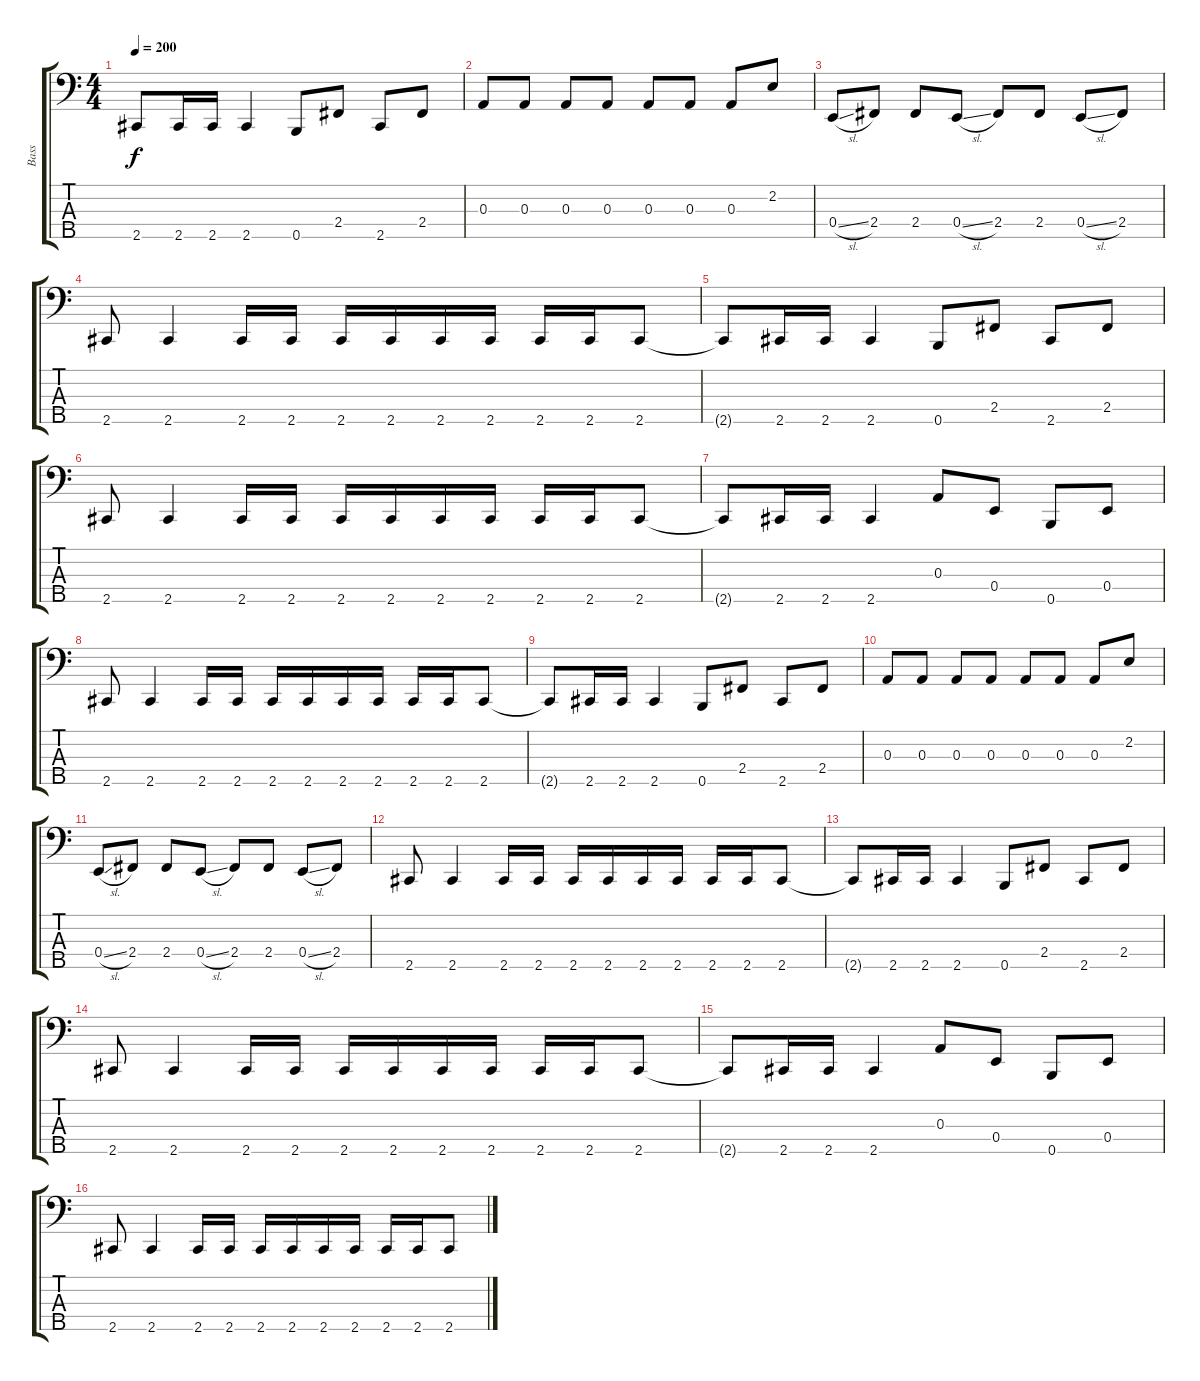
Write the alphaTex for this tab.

\track ("Bass" "Bass") {instrument electricbasspick}
\staff {score tabs}
\tuning (G2 D2 A1 E1 B0) {hide}
\ts (4 4)
\tempo 200
\clef f4
\ks c
2.5{t}.8{dy f} 2.5.16 2.5.16 2.5.4 0.5.8 2.4.8 2.5.8 2.4.8 |
0.3.8 0.3.8 0.3.8 0.3.8 0.3.8 0.3.8 0.3.8 2.2.8 |
0.4{sl}.8 2.4.8 2.4.8 0.4{sl}.8 2.4.8 2.4.8 0.4{sl}.8 2.4.8 |
2.5.8 2.5.4 2.5.16 2.5.16 2.5.16 2.5.16 2.5.16 2.5.16 2.5.16 2.5.16 2.5.8 |
2.5{t}.8 2.5.16 2.5.16 2.5.4 0.5.8 2.4.8 2.5.8 2.4.8 |
2.5.8 2.5.4 2.5.16 2.5.16 2.5.16 2.5.16 2.5.16 2.5.16 2.5.16 2.5.16 2.5.8 |
2.5{t}.8 2.5.16 2.5.16 2.5.4 0.3.8 0.4.8 0.5.8 0.4.8 |
2.5.8 2.5.4 2.5.16 2.5.16 2.5.16 2.5.16 2.5.16 2.5.16 2.5.16 2.5.16 2.5.8 |
2.5{t}.8 2.5.16 2.5.16 2.5.4 0.5.8 2.4.8 2.5.8 2.4.8 |
0.3.8 0.3.8 0.3.8 0.3.8 0.3.8 0.3.8 0.3.8 2.2.8 |
0.4{sl}.8 2.4.8 2.4.8 0.4{sl}.8 2.4.8 2.4.8 0.4{sl}.8 2.4.8 |
2.5.8 2.5.4 2.5.16 2.5.16 2.5.16 2.5.16 2.5.16 2.5.16 2.5.16 2.5.16 2.5.8 |
2.5{t}.8 2.5.16 2.5.16 2.5.4 0.5.8 2.4.8 2.5.8 2.4.8 |
2.5.8 2.5.4 2.5.16 2.5.16 2.5.16 2.5.16 2.5.16 2.5.16 2.5.16 2.5.16 2.5.8 |
2.5{t}.8 2.5.16 2.5.16 2.5.4 0.3.8 0.4.8 0.5.8 0.4.8 |
2.5.8 2.5.4 2.5.16 2.5.16 2.5.16 2.5.16 2.5.16 2.5.16 2.5.16 2.5.16 2.5.8
